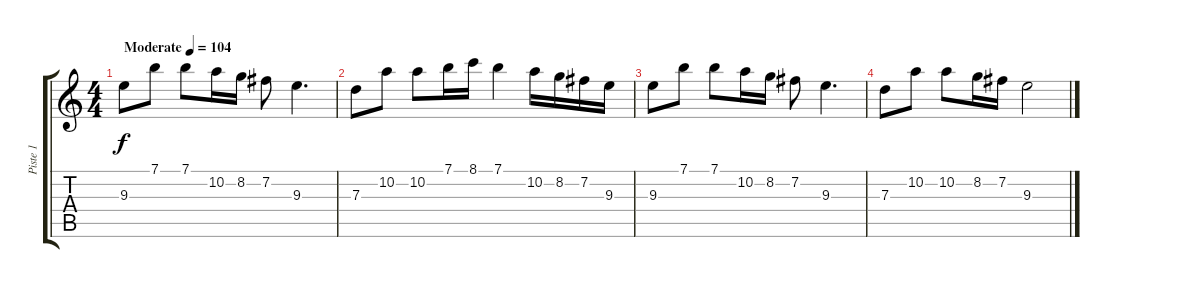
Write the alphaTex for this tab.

\track ("Piste 1" "Piste 1") {instrument distortionguitar}
\staff {score tabs}
\tuning (E4 B3 G3 D3 A2 E2) {hide}
\ts (4 4)
\tempo (104 "Moderate")
\clef g2
\ks c
9.3.8{dy f instrument distortionguitar} 7.1.8 7.1.8 10.2.16 8.2.16 7.2.8 9.3.4{d} |
7.3.8 10.2.8 10.2.8 7.1.16 8.1.16 7.1.4 10.2.16 8.2.16 7.2.16 9.3.16 |
9.3.8 7.1.8 7.1.8 10.2.16 8.2.16 7.2.8 9.3.4{d} |
7.3.8 10.2.8 10.2.8 8.2.16 7.2.16 9.3.2
